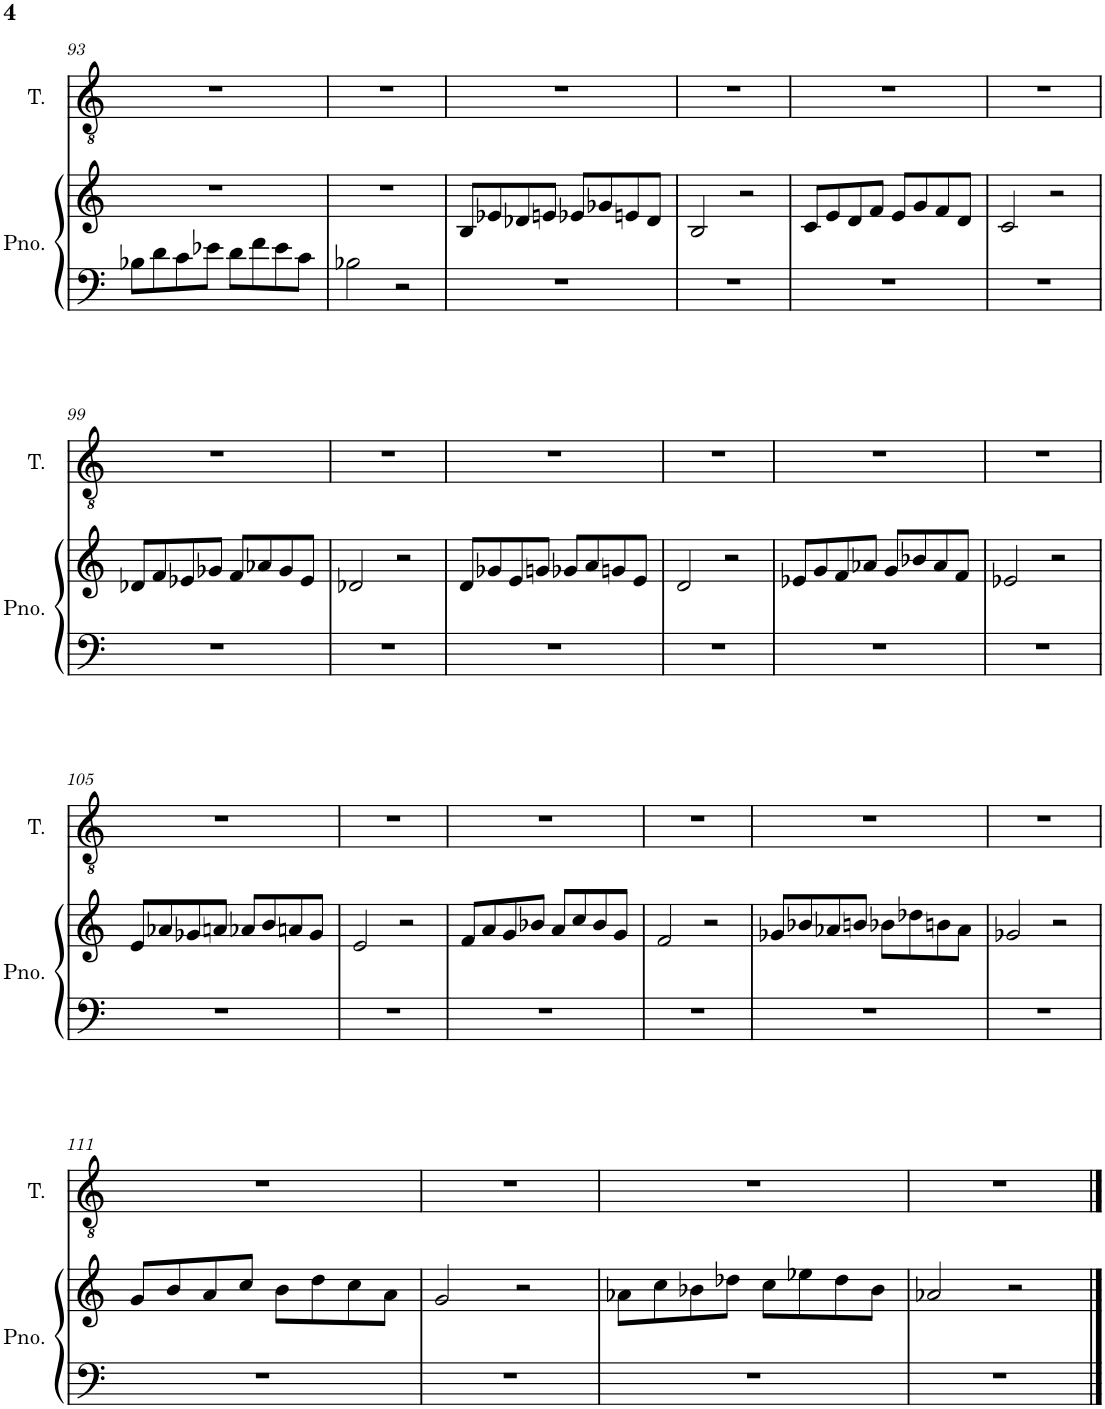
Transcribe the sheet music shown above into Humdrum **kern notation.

**kern	**kern	**kern
*part2	*part2	*part1
*staff3	*staff2	*staff1
*I"Piano	*	*I"Tenor
*I'Pno.	*	*I'T.
!!LO:PB:g=z
*clefF4	*clefG2	*clefGv2
*k[]	*k[]	*k[]
*M4/4	*M4/4	*M4/4
=93	=93	=93
8B-X\L	1r	1r
8d\	.	.
8c\	.	.
8e-X\J	.	.
8d\L	.	.
8f\	.	.
8e-\	.	.
8c\J	.	.
=94	=94	=94
2B-X\	1r	1r
2r	.	.
=95	=95	=95
1r	8B/L	1r
.	8e-X/	.
.	8d-X/	.
.	8en/J	.
.	8e-X/L	.
.	8g-X/	.
.	8en/	.
.	8d-/J	.
=96	=96	=96
1r	2B/	1r
.	2r	.
=97	=97	=97
1r	8c/L	1r
.	8e/	.
.	8d/	.
.	8f/J	.
.	8e/L	.
.	8g/	.
.	8f/	.
.	8d/J	.
=98	=98	=98
1r	2c/	1r
.	2r	.
!!LO:LB:g=z
=99	=99	=99
1r	8d-X/L	1r
.	8f/	.
.	8e-X/	.
.	8g-X/J	.
.	8f/L	.
.	8a-X/	.
.	8g-/	.
.	8e-/J	.
=100	=100	=100
1r	2d-X/	1r
.	2r	.
=101	=101	=101
1r	8d/L	1r
.	8g-X/	.
.	8e/	.
.	8gn/J	.
.	8g-X/L	.
.	8a/	.
.	8gn/	.
.	8e/J	.
=102	=102	=102
1r	2d/	1r
.	2r	.
=103	=103	=103
1r	8e-X/L	1r
.	8g/	.
.	8f/	.
.	8a-X/J	.
.	8g/L	.
.	8b-X/	.
.	8a-/	.
.	8f/J	.
=104	=104	=104
1r	2e-X/	1r
.	2r	.
!!LO:LB:g=z
=105	=105	=105
1r	8e/L	1r
.	8a-X/	.
.	8g-X/	.
.	8an/J	.
.	8a-X/L	.
.	8b/	.
.	8an/	.
.	8g-/J	.
=106	=106	=106
1r	2e/	1r
.	2r	.
=107	=107	=107
1r	8f/L	1r
.	8a/	.
.	8g/	.
.	8b-X/J	.
.	8a/L	.
.	8cc/	.
.	8b-/	.
.	8g/J	.
=108	=108	=108
1r	2f/	1r
.	2r	.
=109	=109	=109
1r	8g-X/L	1r
.	8b-X/	.
.	8a-X/	.
.	8bn/J	.
.	8b-X\L	.
.	8dd-X\	.
.	8bn\	.
.	8a-\J	.
=110	=110	=110
1r	2g-X/	1r
.	2r	.
!!LO:LB:g=z
=111	=111	=111
1r	8g/L	1r
.	8b/	.
.	8a/	.
.	8cc/J	.
.	8b\L	.
.	8dd\	.
.	8cc\	.
.	8a\J	.
=112	=112	=112
1r	2g/	1r
.	2r	.
=113	=113	=113
1r	8a-X\L	1r
.	8cc\	.
.	8b-X\	.
.	8dd-X\J	.
.	8cc\L	.
.	8ee-X\	.
.	8dd-\	.
.	8b-\J	.
=114	=114	=114
1r	2a-X/	1r
.	2r	.
==	==	==
*-	*-	*-
